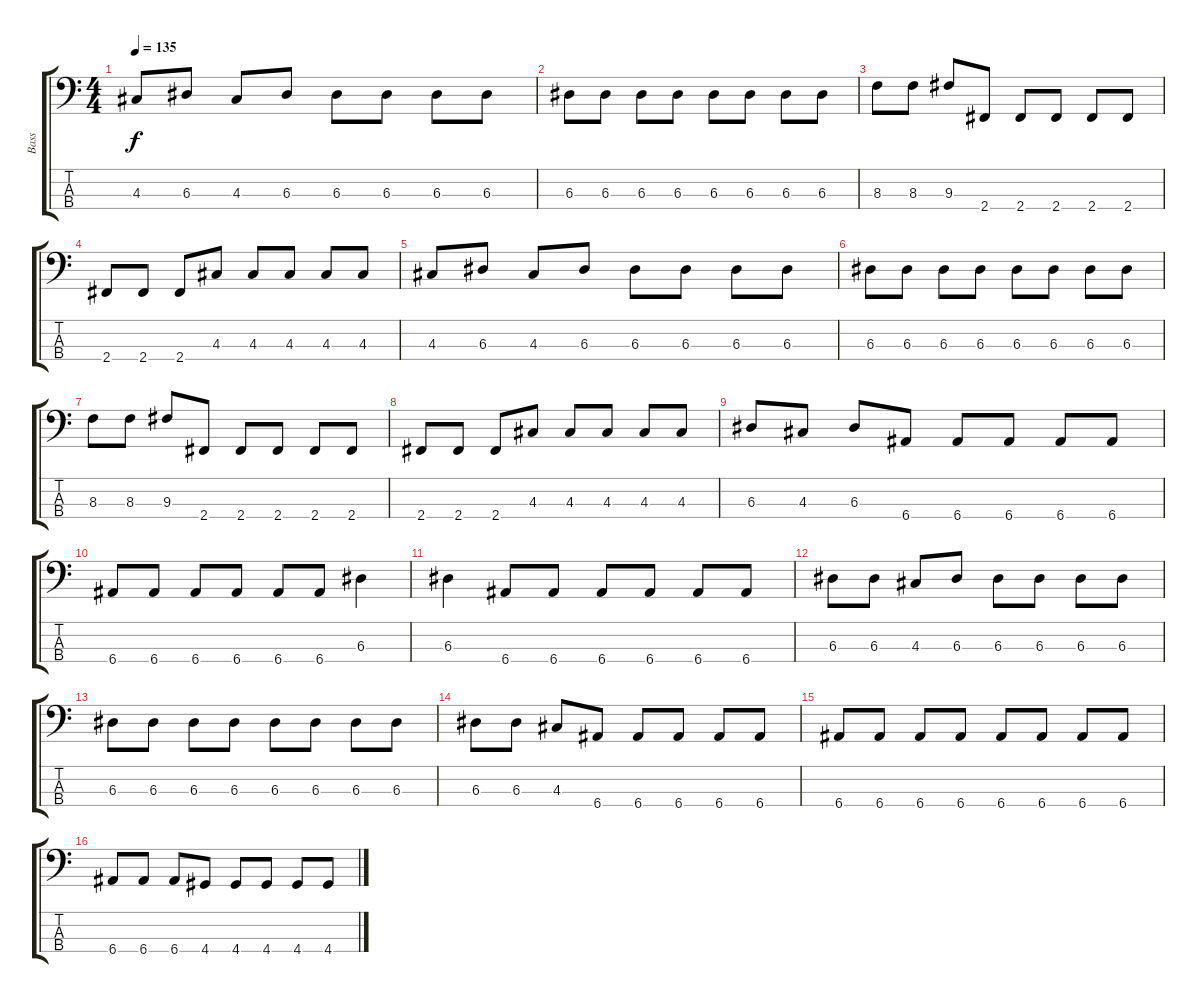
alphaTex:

\track ("Bass" "Bass") {instrument electricbassfinger}
\staff {score tabs}
\tuning (G2 D2 A1 E1) {hide}
\ts (4 4)
\tempo 135
\clef f4
\ks c
4.3.8{dy f} 6.3.8 4.3.8 6.3.8 6.3.8 6.3.8 6.3.8 6.3.8 |
6.3.8 6.3.8 6.3.8 6.3.8 6.3.8 6.3.8 6.3.8 6.3.8 |
8.3.8 8.3.8 9.3.8 2.4.8 2.4.8 2.4.8 2.4.8 2.4.8 |
2.4.8 2.4.8 2.4.8 4.3.8 4.3.8 4.3.8 4.3.8 4.3.8 |
4.3.8 6.3.8 4.3.8 6.3.8 6.3.8 6.3.8 6.3.8 6.3.8 |
6.3.8 6.3.8 6.3.8 6.3.8 6.3.8 6.3.8 6.3.8 6.3.8 |
8.3.8 8.3.8 9.3.8 2.4.8 2.4.8 2.4.8 2.4.8 2.4.8 |
2.4.8 2.4.8 2.4.8 4.3.8 4.3.8 4.3.8 4.3.8 4.3.8 |
6.3.8 4.3.8 6.3.8 6.4.8 6.4.8 6.4.8 6.4.8 6.4.8 |
6.4.8 6.4.8 6.4.8 6.4.8 6.4.8 6.4.8 6.3.4 |
6.3.4 6.4.8 6.4.8 6.4.8 6.4.8 6.4.8 6.4.8 |
6.3.8 6.3.8 4.3.8 6.3.8 6.3.8 6.3.8 6.3.8 6.3.8 |
6.3.8 6.3.8 6.3.8 6.3.8 6.3.8 6.3.8 6.3.8 6.3.8 |
6.3.8 6.3.8 4.3.8 6.4.8 6.4.8 6.4.8 6.4.8 6.4.8 |
6.4.8 6.4.8 6.4.8 6.4.8 6.4.8 6.4.8 6.4.8 6.4.8 |
6.4.8 6.4.8 6.4.8 4.4.8 4.4.8 4.4.8 4.4.8 4.4.8
